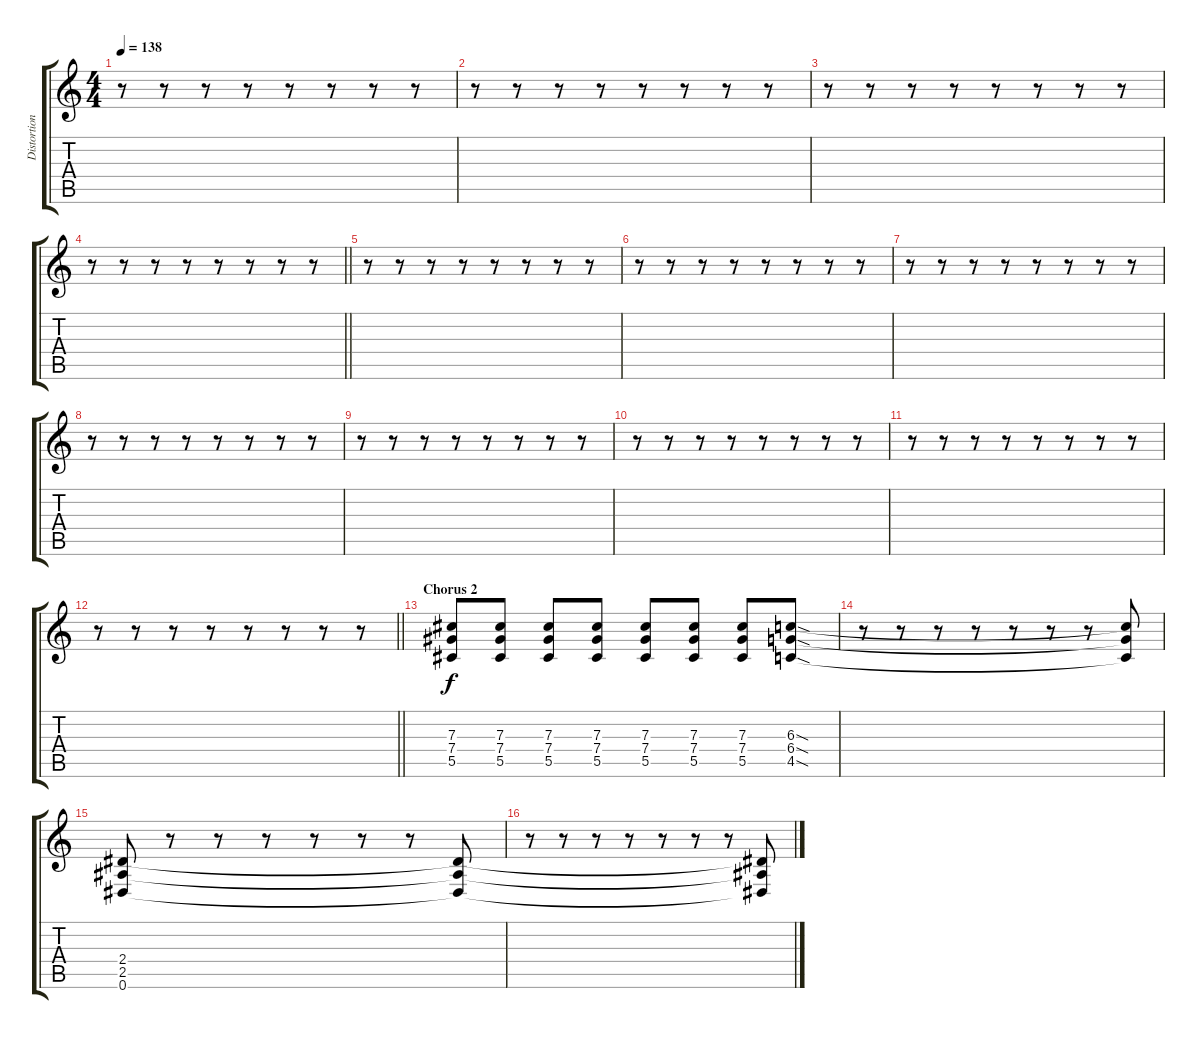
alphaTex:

\track ("Distortion 1" "Distortion") {instrument distortionguitar}
\staff {score tabs}
\tuning (Eb4 Bb3 Gb3 Db3 Ab2 Eb2) {hide}
\ts (4 4)
\tempo 138
\clef g2
\ks c
r.8{dy f} r.8 r.8 r.8 r.8 r.8 r.8 r.8 |
r.8 r.8 r.8 r.8 r.8 r.8 r.8 r.8 |
r.8 r.8 r.8 r.8 r.8 r.8 r.8 r.8 |
\barLineRight lightlight
r.8 r.8 r.8 r.8 r.8 r.8 r.8 r.8 |
r.8 r.8 r.8 r.8 r.8 r.8 r.8 r.8 |
r.8 r.8 r.8 r.8 r.8 r.8 r.8 r.8 |
r.8 r.8 r.8 r.8 r.8 r.8 r.8 r.8 |
r.8 r.8 r.8 r.8 r.8 r.8 r.8 r.8 |
r.8 r.8 r.8 r.8 r.8 r.8 r.8 r.8 |
r.8 r.8 r.8 r.8 r.8 r.8 r.8 r.8 |
r.8 r.8 r.8 r.8 r.8 r.8 r.8 r.8 |
\barLineRight lightlight
r.8 r.8 r.8 r.8 r.8 r.8 r.8 r.8 |
\section ("" "Chorus 2")
(7.3 7.4 5.5).8 (7.3 7.4 5.5).8 (7.3 7.4 5.5).8 (7.3 7.4 5.5).8 (7.3 7.4 5.5).8 (7.3 7.4 5.5).8 (7.3 7.4 5.5).8 (6.3{sod} 6.4{sod} 4.5{sod}).8 |
r.8 r.8 r.8 r.8 r.8 r.8 r.8 (6.3{t} 6.4{t} 4.5{t}).8 |
(2.4 2.5 0.6).8 r.8 r.8 r.8 r.8 r.8 r.8 (2.4{t} 2.5{t} 0.6{t}).8 |
r.8 r.8 r.8 r.8 r.8 r.8 r.8 (2.4{t} 2.5{t} 0.6{t}).8
